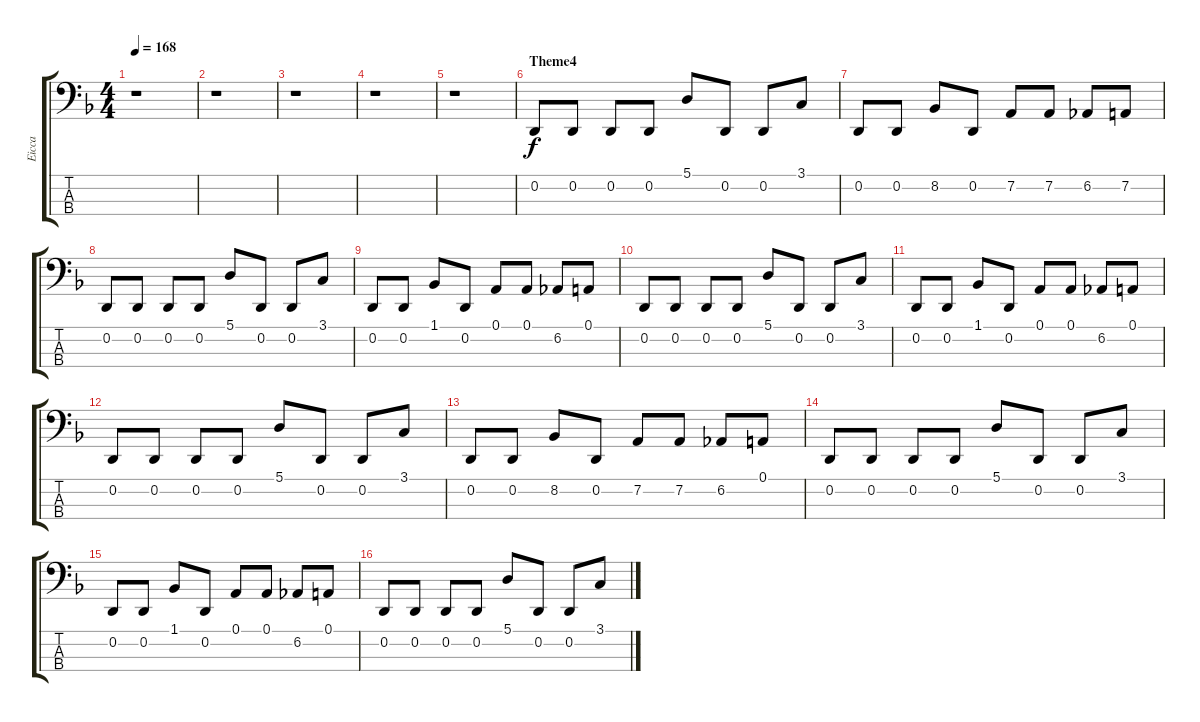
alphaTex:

\track ("Eicca" "Eicca") {instrument cello}
\staff {score tabs}
\tuning (A2 D2 G1 C1) {hide}
\ts (4 4)
\tempo 168
\clef f4
\ks f
r.1{dy f} |
r.1 |
r.1 |
r.1 |
r.1{volume 16 instrument distortionguitar} |
\section ("" "Theme4")
0.2.8 0.2.8 0.2.8 0.2.8 5.1.8 0.2.8 0.2.8 3.1.8 |
0.2.8 0.2.8 8.2.8 0.2.8 7.2.8 7.2.8 6.2.8 7.2.8 |
0.2.8 0.2.8 0.2.8 0.2.8 5.1.8 0.2.8 0.2.8 3.1.8 |
0.2.8 0.2.8 1.1.8 0.2.8 0.1.8 0.1.8 6.2.8 0.1.8 |
0.2.8 0.2.8 0.2.8 0.2.8 5.1.8 0.2.8 0.2.8 3.1.8 |
0.2.8 0.2.8 1.1.8 0.2.8 0.1.8 0.1.8 6.2.8 0.1.8 |
0.2.8 0.2.8 0.2.8 0.2.8 5.1.8 0.2.8 0.2.8 3.1.8 |
0.2.8 0.2.8 8.2.8 0.2.8 7.2.8 7.2.8 6.2.8 0.1.8 |
0.2.8 0.2.8 0.2.8 0.2.8 5.1.8 0.2.8 0.2.8 3.1.8 |
0.2.8 0.2.8 1.1.8 0.2.8 0.1.8 0.1.8 6.2.8 0.1.8 |
0.2.8 0.2.8 0.2.8 0.2.8 5.1.8 0.2.8 0.2.8 3.1.8
